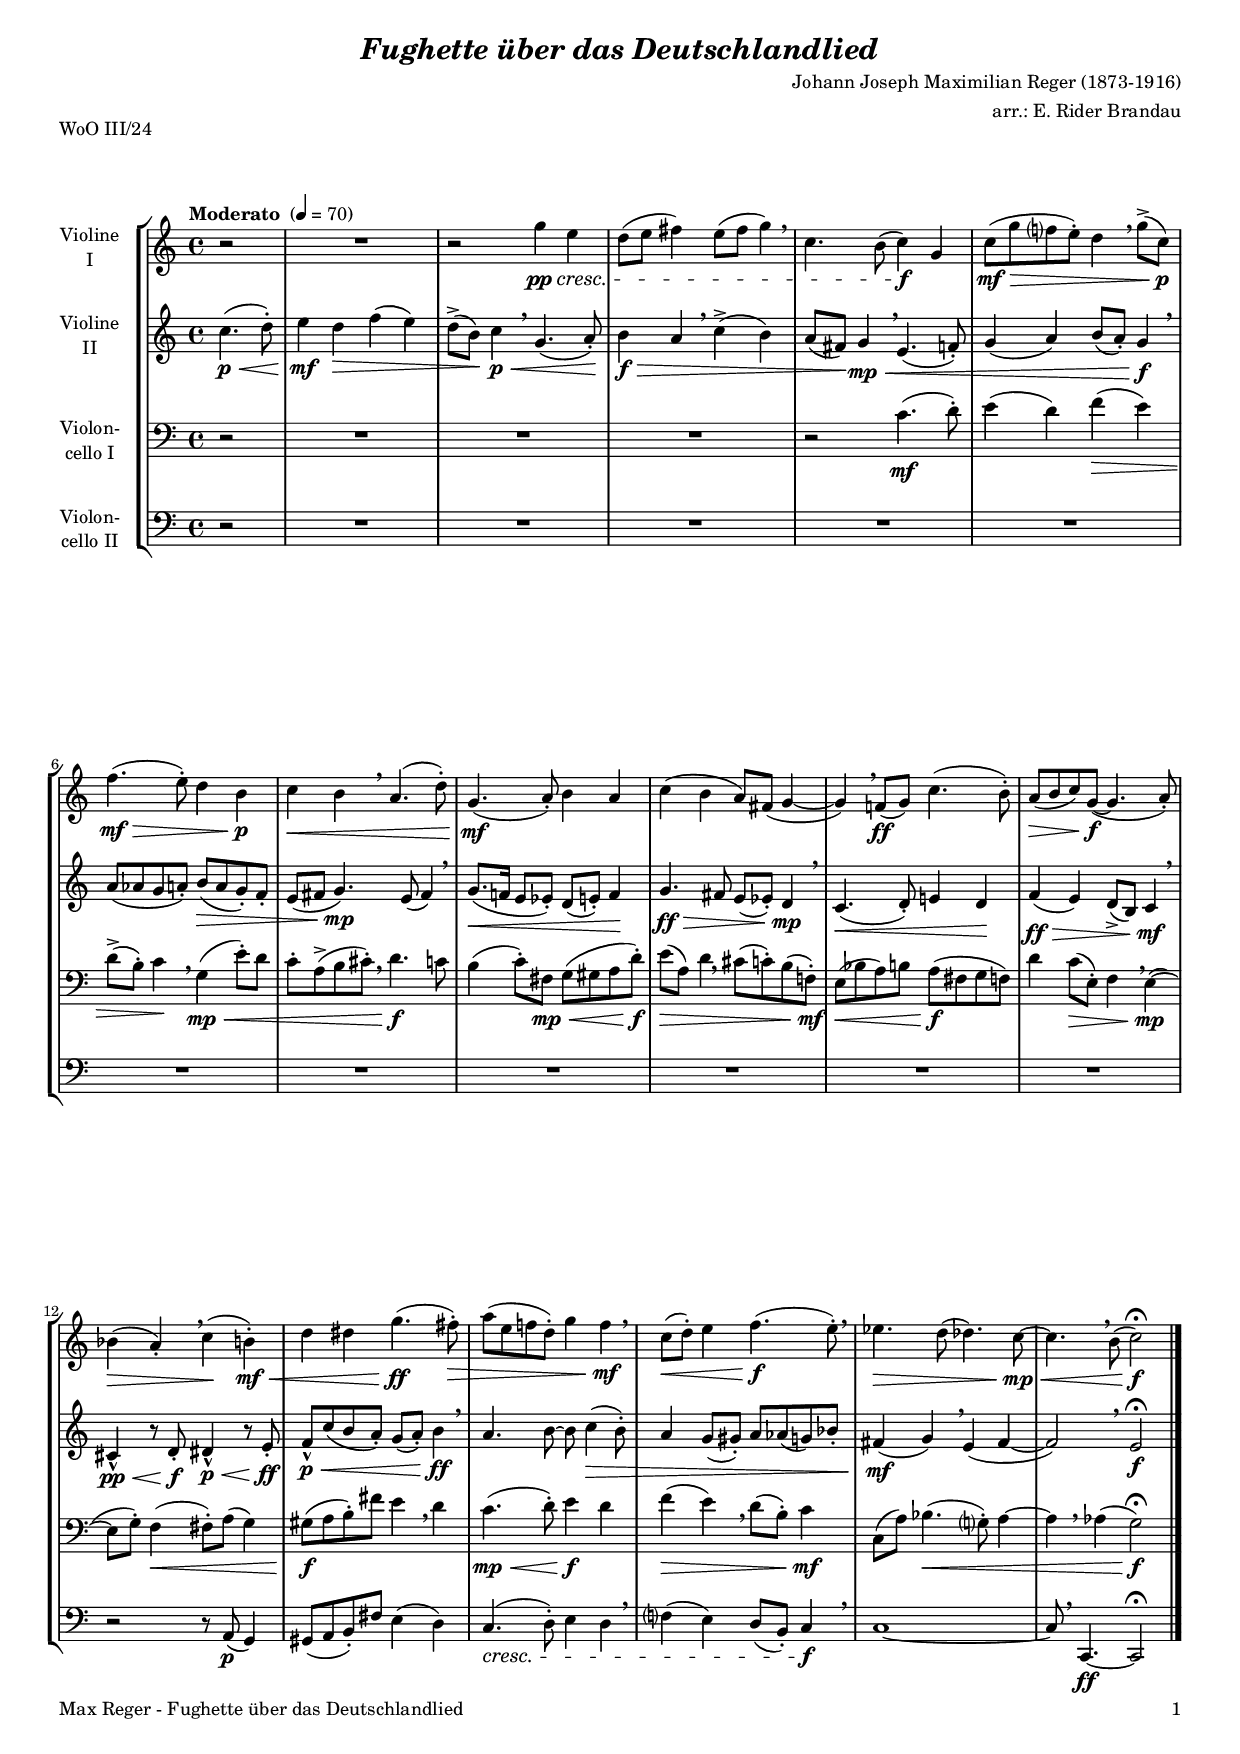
\version "2.24.4"
\include "deutsch.ly"
  
#(set-global-staff-size 16)

\header {
  title     = \markup \bold \italic "Fughette über das Deutschlandlied"
  composer  = "Johann Joseph Maximilian Reger (1873-1916)"
  arranger  = "arr.: E. Rider Brandau"
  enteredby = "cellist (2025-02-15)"
  piece     = "WoO III/24"
}

voiceconsts = {
  \key es \major
  \time 4/4
  \clef "treble"
%  \numericTimeSignature
  \compressEmptyMeasures
% Set default beaming for all staves
%  \set Timing.beamExceptions = #'()
%  \set Timing.baseMoment     = #(ly:make-moment 1 4)
%  \set Timing.beatStructure  = #'(1 1 1)
  \tempo "Moderato " 4=70
}

mivl = "violin"
miva = "viola"
mivc = "cello"

prit = \mark \markup \box \italic "poco rit."

va = \relative c''' {
  \voiceconsts

  \partial 2 r2
  R1
  r2 b4\pp\cresc g
  f8( g a4) g8( a b4) \breathe
  es,4. d8( es4)\f b
  es8(\mf\> b' as? g)-. f4\breathe b8(-> es,)\!\p
  as4.(\mf\> g8)-. f4 d\!\p
  es\< d \breathe c4.( f8)-.

  b,4.(\!\mf c8)-. d4 c
  es( d c8) a( b4~
  b) \breathe as!8(\ff b) es4.( d8)-.
  c(\> d es) b(~\!\f b4. c8)-.
  des4(\> c)-. \breathe es(\! d)-.\mf\<
  f fis b4.(\!\ff a8)-.\decr
  c( g as! f)-. b4 as\mf \breathe

  es8(\< f)-. g4 as4.(\!\f g8)-. \breathe
  ges4.\> f8( fes4.) es8~\!\mp\<
  es4. \breathe d8( es2)\fermata\!\f \bar "|."
}

vb = \relative c'' {
  \voiceconsts

  \partial 2 es4.(\p\< f8)-.
  g4\!\mf f\> as( g)
  f8(-> d)\! es4\p\< \breathe b4.( c8)-.\!
  d4\f\> c \breathe es(-> d)
  c8( a)\! b4\mp\< \breathe g4.( as8)-.
  b4( c) d8( c)-. b4\!\f \breathe
  c8( ces b c)-. d(\> c b)-. as-.

  g( a b4.)\!\mp g8( a4) \breathe
  b8.(\< as!16 g8 ges)-. f( g)-. as4\!
  b4.\ff\> a8 g( ges)-. f4\!\mp \breathe
  es4.(\< f8)-. g!4 f\!
  as(\ff\> g) f8(-> d) es4\!\mf \breathe

  e-^\pp\< r8 f-.\!\f fis4-^\p\< r8 g-.\!\ff
  as-^\p\< es'( d c)-. b( c)-. d4\!\ff \breathe
  c4. d8~ d es4(\decr d8)-.

  c4 b8( h)-. c ces( b) des-.
  a4(\mf b) \breathe g( a~
  a2) \breathe g\fermata\f \bar "|."
}

vc = \relative c' {
  \voiceconsts
  \clef "bass"
  
  \partial 2 r2
  R1*3
  r2 es4.(\mf f8)-.
  g4( f) as(\> g)
  f8(-> d)-. es4\! \breathe b(\mp\< g'8)-. f
  es-. c(-> d e)-. \breathe f4.\!\f es8
  d4( es8)-. a,\mp\< b( h c f)-.\!\f

  g(\> c,) f4 \breathe e8( es)-. d( as!)-.\!\mf
  g(\< des' c) d c(\!\f a b as)
  f'4 es8(\> g,)-. as4 \breathe g(~\!\mp
  g8 b)-. as4(\< a8)-. c( b4)
  h8(\!\f c d)-. a' g4 \breathe f

  es4.(\mp\< f8)-. g4\!\f f
  as(\> g) \breathe f8( d)-. es4\!\mf
  es,8( c') des4.(\< b?8)-. c4~
  c \breathe ces( b2)\fermata\!\f \bar "|."
}

vd = \relative c {
  \voiceconsts
  \clef "bass"
  
  \partial 2 r2
  R1*11
  r2 r8 c(\p b4)
  h8( c d)-. a' g4( f)
  es4.(\cresc f8)-. g4 f \breathe
  as?( g) f8( d)-. es4\!\f \breathe
  es1~
  es8 \breathe es,4.~\ff es2\fermata \bar "|."
}


music = \new StaffGroup <<
      \new Staff {
	\set Staff.midiInstrument = \mivl
	\set Staff.instrumentName = \markup \center-column { "Violine" "I" }
	\transpose es c { \va }
      }

      \new Staff {
	\set Staff.midiInstrument = \mivl
	\set Staff.instrumentName = \markup \center-column { "Violine" "II" }
	\transpose es c { \vb }
      }

      \new Staff {
	\set Staff.midiInstrument = \mivc
	\set Staff.instrumentName = \markup \center-column { "Violon-" "cello I" }
	\transpose es c { \vc }
      }

      \new Staff {
	\set Staff.midiInstrument = \mivc
	\set Staff.instrumentName = \markup \center-column { "Violon-" "cello II" }
	\transpose es c { \vd }
      }
>>

\book {
  \paper {
    print-page-number = ##t
    print-first-page-number = ##t
    ragged-last-bottom = ##f
    oddHeaderMarkup = \markup \null
    evenHeaderMarkup = \markup \null
    oddFooterMarkup = \markup {
      \fill-line {
        \if \should-print-page-number
        "Max Reger - Fughette über das Deutschlandlied" \fromproperty #'page:page-number-string
      }
    }
    evenFooterMarkup = \oddFooterMarkup
  } \score {
    \music
    \layout {}
  }

  \score {
    \unfoldRepeats \music

    \midi {
      \context {
        \Score
      }
    }
  }
}
